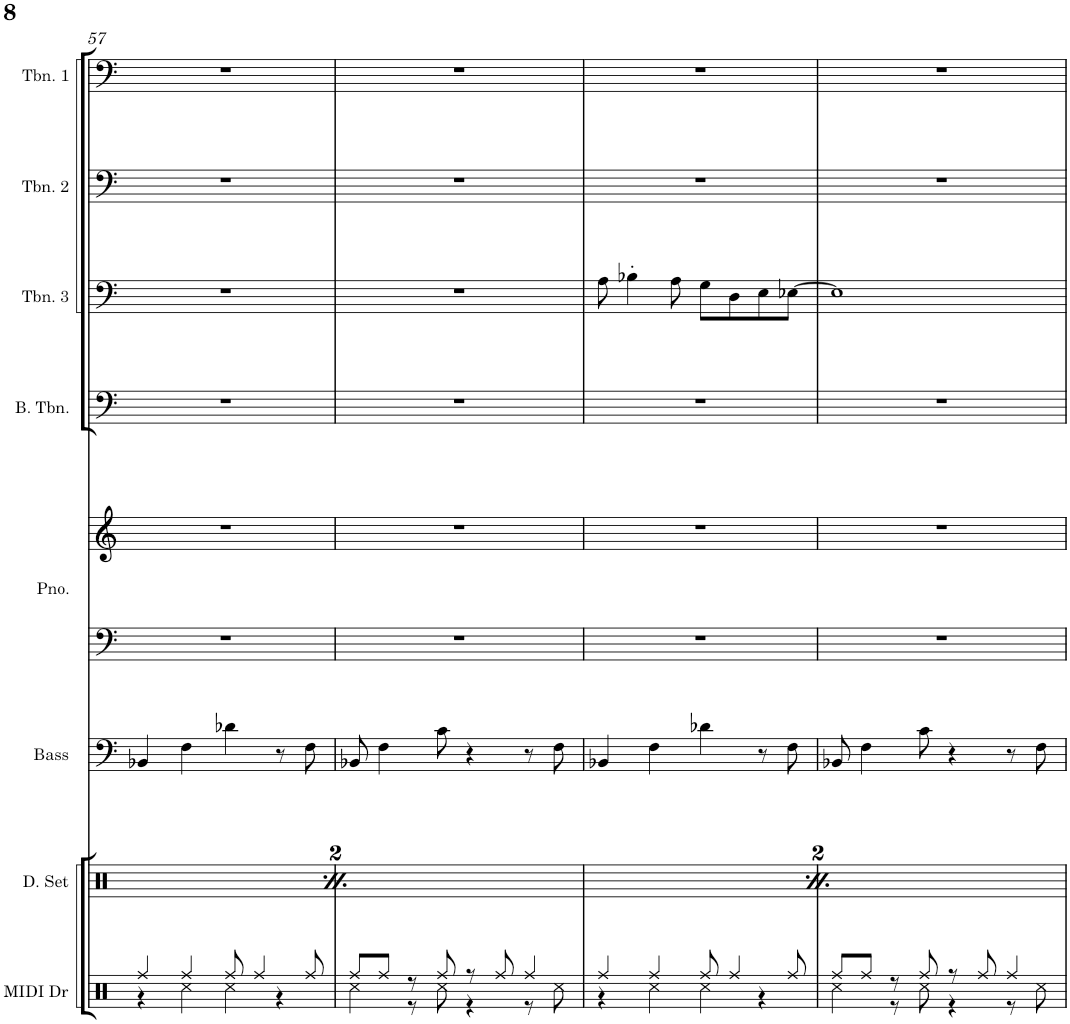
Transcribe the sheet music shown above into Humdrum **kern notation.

**kern	**kern	**kern	**kern	**kern	**kern	**kern	**kern	**kern
*part8	*part7	*part6	*part5	*part5	*part4	*part3	*part2	*part1
*staff9	*staff8	*staff7	*staff6	*staff5	*staff4	*staff3	*staff2	*staff1
*I"MIDI Drums	*I"Drumset	*I"Acoustic Bass	*I"Piano	*	*I"Bass Trombone	*I"Trombone 3	*I"Trombone 2	*I"Trombone 1
*I'MIDI Dr	*I'D. Set	*I'Bass	*I'Pno.	*	*I'B. Tbn.	*I'Tbn. 3	*I'Tbn. 2	*I'Tbn. 1
!!LO:PB:g=z
*clefX	*clefX	*clefF4	*clefF4	*clefG2	*clefF4	*clefF4	*clefF4	*clefF4
*	*	*Trd7c12	*	*	*	*	*	*
*k[]	*k[]	*k[]	*k[]	*k[]	*k[]	*k[]	*k[]	*k[]
*M4/4	*M4/4	*M4/4	*M4/4	*M4/4	*M4/4	*M4/4	*M4/4	*M4/4
=57	=57	=57	=57	=57	=57	=57	=57	=57
*^	*^	*	*	*	*	*	*	*
4Rff/	4r	4Rff/	4r	4BB-X/	1r	1r	1r	1r	1r	1r
4Rff/	4Rcc\	4Rff/	4Rcc\	4F\	.	.	.	.	.	.
8Rff/	4Rcc\	8Rff/	4Rcc\	4d-X\	.	.	.	.	.	.
4Rff/	.	4Rff/	.	.	.	.	.	.	.	.
.	4r	.	4r	8r	.	.	.	.	.	.
8Rff/	.	8Rff/	.	8F\	.	.	.	.	.	.
=58	=58	=58	=58	=58	=58	=58	=58	=58	=58	=58
8Rff/L	4Rcc\	8Rff/L	4Rcc\	8BB-X/	1r	1r	1r	1r	1r	1r
8Rff/J	.	8Rff/J	.	4F\	.	.	.	.	.	.
8r	8r	8r	8r	.	.	.	.	.	.	.
8Rff/	8Rcc\	8Rff/	8Rcc\	8c\	.	.	.	.	.	.
8r	4r	8r	4r	4r	.	.	.	.	.	.
8Rff/	.	8Rff/	.	.	.	.	.	.	.	.
4Rff/	8r	4Rff/	8r	8r	.	.	.	.	.	.
.	8Rcc\	.	8Rcc\	8F\	.	.	.	.	.	.
=59	=59	=59	=59	=59	=59	=59	=59	=59	=59	=59
4Rff/	4r	4Rff/	4r	4BB-X/	1r	1r	1r	8A\	1r	1r
.	.	.	.	.	.	.	.	4B-X'\	.	.
4Rff/	4Rcc\	4Rff/	4Rcc\	4F\	.	.	.	.	.	.
.	.	.	.	.	.	.	.	8A\	.	.
8Rff/	4Rcc\	8Rff/	4Rcc\	4d-X\	.	.	.	8G\L	.	.
4Rff/	.	4Rff/	.	.	.	.	.	8D\	.	.
.	4r	.	4r	8r	.	.	.	8E\	.	.
8Rff/	.	8Rff/	.	8F\	.	.	.	[8E-X\J	.	.
=60	=60	=60	=60	=60	=60	=60	=60	=60	=60	=60
8Rff/L	4Rcc\	8Rff/L	4Rcc\	8BB-X/	1r	1r	1r	1E-]	1r	1r
8Rff/J	.	8Rff/J	.	4F\	.	.	.	.	.	.
8r	8r	8r	8r	.	.	.	.	.	.	.
8Rff/	8Rcc\	8Rff/	8Rcc\	8c\	.	.	.	.	.	.
8r	4r	8r	4r	4r	.	.	.	.	.	.
8Rff/	.	8Rff/	.	.	.	.	.	.	.	.
4Rff/	8r	4Rff/	8r	8r	.	.	.	.	.	.
.	8Rcc\	.	8Rcc\	8F\	.	.	.	.	.	.
*v	*v	*	*	*	*	*	*	*	*	*
*	*v	*v	*	*	*	*	*	*	*
=	=	=	=	=	=	=	=	=
*-	*-	*-	*-	*-	*-	*-	*-	*-
